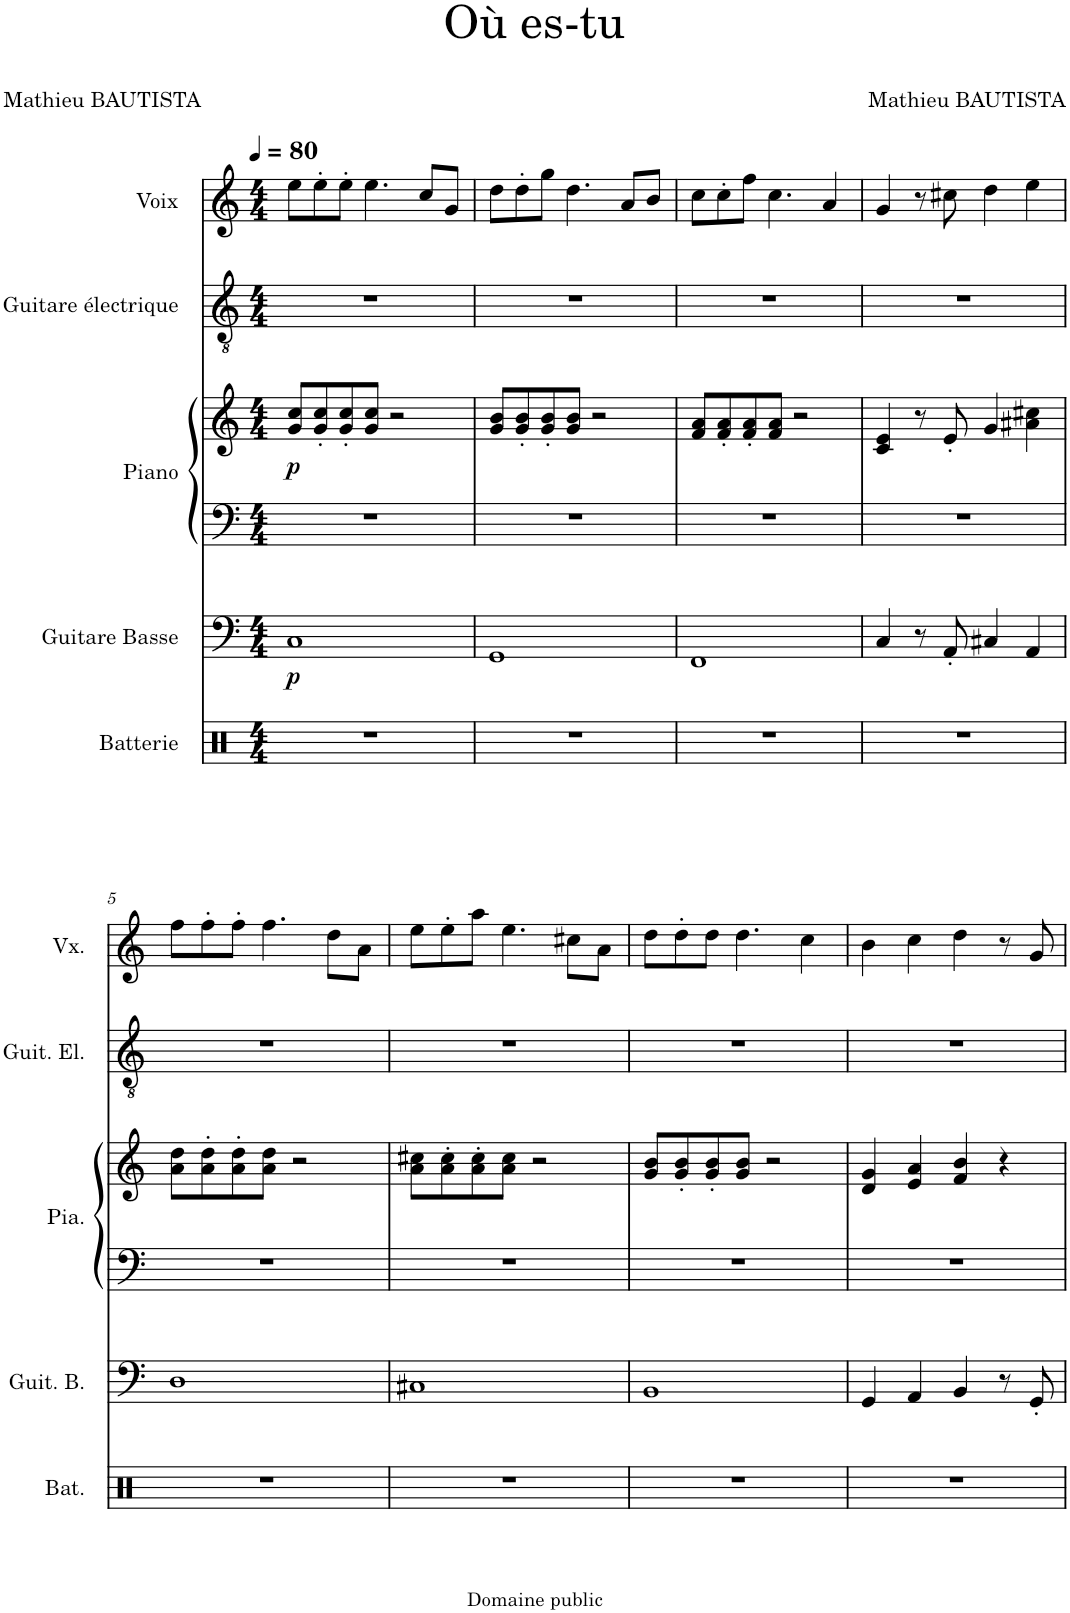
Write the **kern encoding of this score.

**kern	**kern	**dynam	**kern	**kern	**dynam	**kern	**kern
*part5	*part4	*part4	*part3	*part3	*part3	*part2	*part1
*staff6	*staff5	*staff5	*staff4	*staff3	*staff3/4	*staff2	*staff1
*I"Batterie	*I"Guitare Basse	*	*I"Piano	*	*	*I"Guitare électrique	*I"Voix
*I'Bat.	*I'Guit. B.	*	*I'Pia.	*	*	*I'Guit. El.	*I'Vx.
*clefX	*clefF4	*	*clefF4	*clefG2	*	*clefGv2	*clefG2
*	*Trd7c12	*	*	*	*	*	*
*k[]	*k[]	*	*k[]	*k[]	*	*k[]	*k[]
*M4/4	*M4/4	*	*M4/4	*M4/4	*	*M4/4	*M4/4
*MM80	*MM80	*	*MM80	*MM80	*	*MM80	*MM80
=1	=1	=1	=1	=1	=1	=1	=1
!	!	!LO:DY:b	!	!	!LO:DY:b	!	!
1r	1C	p	1r	8g/ 8cc/L	p	1r	8ee\L
.	.	.	.	8g/' 8cc/'	.	.	8ee'\
.	.	.	.	8g/' 8cc/'	.	.	8ee'\J
.	.	.	.	8g/ 8cc/J	.	.	4.ee\
.	.	.	.	2r	.	.	.
.	.	.	.	.	.	.	8cc/L
.	.	.	.	.	.	.	8g/J
=2	=2	=2	=2	=2	=2	=2	=2
1r	1GG	.	1r	8g/ 8b/L	.	1r	8dd\L
.	.	.	.	8g/' 8b/'	.	.	8dd'\
.	.	.	.	8g/' 8b/'	.	.	8gg\J
.	.	.	.	8g/ 8b/J	.	.	4.dd\
.	.	.	.	2r	.	.	.
.	.	.	.	.	.	.	8a/L
.	.	.	.	.	.	.	8b/J
=3	=3	=3	=3	=3	=3	=3	=3
1r	1FF	.	1r	8f/ 8a/L	.	1r	8cc\L
.	.	.	.	8f/' 8a/'	.	.	8cc'\
.	.	.	.	8f/' 8a/'	.	.	8ff\J
.	.	.	.	8f/ 8a/J	.	.	4.cc\
.	.	.	.	2r	.	.	.
.	.	.	.	.	.	.	4a/
=4	=4	=4	=4	=4	=4	=4	=4
1r	4C/	.	1r	4c/ 4e/	.	1r	4g/
.	8r	.	.	8r	.	.	8r
.	8AA'/	.	.	8e'/	.	.	8cc#X\
.	4C#X/	.	.	4g/	.	.	4dd\
.	4AA/	.	.	4a#X\ 4cc#X\	.	.	4ee\
!!LO:LB:g=z
=5	=5	=5	=5	=5	=5	=5	=5
1r	1D	.	1r	8a\ 8dd\L	.	1r	8ff\L
.	.	.	.	8a\' 8dd\'	.	.	8ff'\
.	.	.	.	8a\' 8dd\'	.	.	8ff'\J
.	.	.	.	8a\ 8dd\J	.	.	4.ff\
.	.	.	.	2r	.	.	.
.	.	.	.	.	.	.	8dd\L
.	.	.	.	.	.	.	8a\J
=6	=6	=6	=6	=6	=6	=6	=6
1r	1C#X	.	1r	8a\ 8cc#X\L	.	1r	8ee\L
.	.	.	.	8a\' 8cc#\'	.	.	8ee'\
.	.	.	.	8a\' 8cc#\'	.	.	8aa\J
.	.	.	.	8a\ 8cc#\J	.	.	4.ee\
.	.	.	.	2r	.	.	.
.	.	.	.	.	.	.	8cc#X\L
.	.	.	.	.	.	.	8a\J
=7	=7	=7	=7	=7	=7	=7	=7
1r	1BB	.	1r	8g/ 8b/L	.	1r	8dd\L
.	.	.	.	8g/' 8b/'	.	.	8dd'\
.	.	.	.	8g/' 8b/'	.	.	8dd\J
.	.	.	.	8g/ 8b/J	.	.	4.dd\
.	.	.	.	2r	.	.	.
.	.	.	.	.	.	.	4cc\
=8	=8	=8	=8	=8	=8	=8	=8
1r	4GG/	.	1r	4d/ 4g/	.	1r	4b\
.	4AA/	.	.	4e/ 4a/	.	.	4cc\
.	4BB/	.	.	4f/ 4b/	.	.	4dd\
.	8r	.	.	4r	.	.	8r
.	8GG'/	.	.	.	.	.	8g/
=	=	=	=	=	=	=	=
*-	*-	*-	*-	*-	*-	*-	*-
